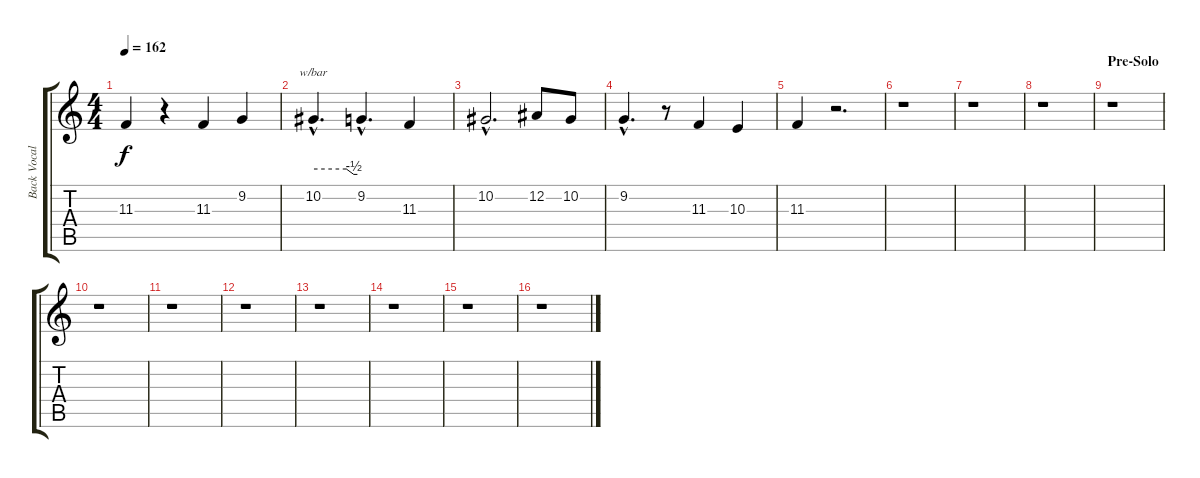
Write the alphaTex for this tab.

\track ("Back Vocal" "Back Vocal") {instrument viola}
\staff {score tabs}
\tuning (Eb4 Bb3 Gb3 Db3 Ab2 Eb2) {hide}
\ts (4 4)
\tempo 162
\clef g2
\ks c
11.3.4{dy f} r.4 11.3.4 9.2.4 |
10.2{hac}.4{d tbe (custom default 0 0 45 0 55 -2 60 -2)} 9.2{hac}.4{d} 11.3.4 |
10.2{hac}.2{d} 12.2.8 10.2.8 |
9.2{hac}.4{d} r.8 11.3.4 10.3.4 |
11.3.4 r.2{d} |
r.1 |
r.1 |
r.1 |
\section ("" "Pre-Solo")
r.1 |
r.1 |
r.1 |
r.1 |
r.1 |
r.1 |
r.1 |
r.1
